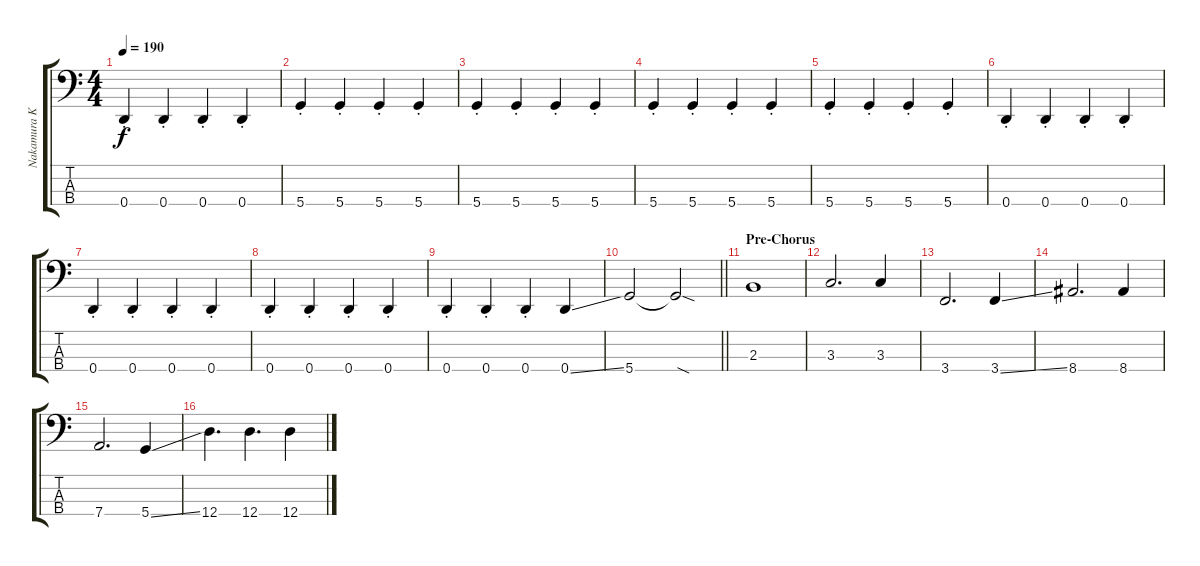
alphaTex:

\track ("Nakamura Kazuhiko" "Nakamura K") {instrument electricbassfinger}
\staff {score tabs}
\tuning (G2 D2 A1 D1) {hide}
\ts (4 4)
\tempo 190
\clef f4
\ks c
0.4{st}.4{dy f} 0.4{st}.4 0.4{st}.4 0.4{st}.4 |
5.4{st}.4 5.4{st}.4 5.4{st}.4 5.4{st}.4 |
5.4{st}.4 5.4{st}.4 5.4{st}.4 5.4{st}.4 |
5.4{st}.4 5.4{st}.4 5.4{st}.4 5.4{st}.4 |
5.4{st}.4 5.4{st}.4 5.4{st}.4 5.4{st}.4 |
0.4{st}.4 0.4{st}.4 0.4{st}.4 0.4{st}.4 |
0.4{st}.4 0.4{st}.4 0.4{st}.4 0.4{st}.4 |
0.4{st}.4 0.4{st}.4 0.4{st}.4 0.4{st}.4 |
0.4{st}.4 0.4{st}.4 0.4{st}.4 0.4{ss}.4 |
\barLineRight lightlight
5.4.2 5.4{sod t}.2 |
\section ("" "Pre-Chorus")
2.3.1 |
3.3.2{d} 3.3.4 |
3.4.2{d} 3.4{ss}.4 |
8.4.2{d} 8.4.4 |
7.4.2{d} 5.4{ss}.4 |
12.4.4{d} 12.4.4{d} 12.4.4
